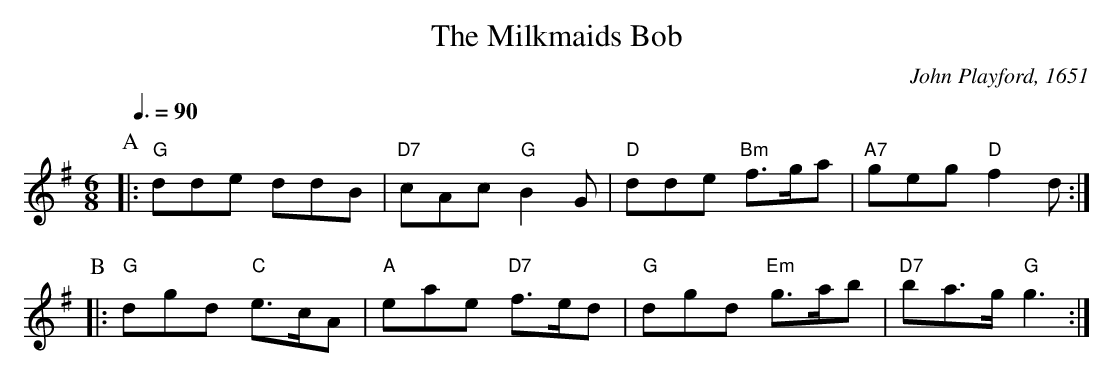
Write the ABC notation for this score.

X:1
T:The Milkmaids Bob
C:John Playford, 1651
M:6/8
L:1/8
Q:3/8=90
K:G
P:A
|: "G"dde ddB | "D7"cAc "G"B2 G | "D"dde "Bm"f>ga | "A7"geg "D"f2d :|
P:B
|: "G"dgd "C"e>cA | "A"eae "D7"f>ed | "G"dgd "Em"g>ab | "D7"ba>g "G"g3 :|
